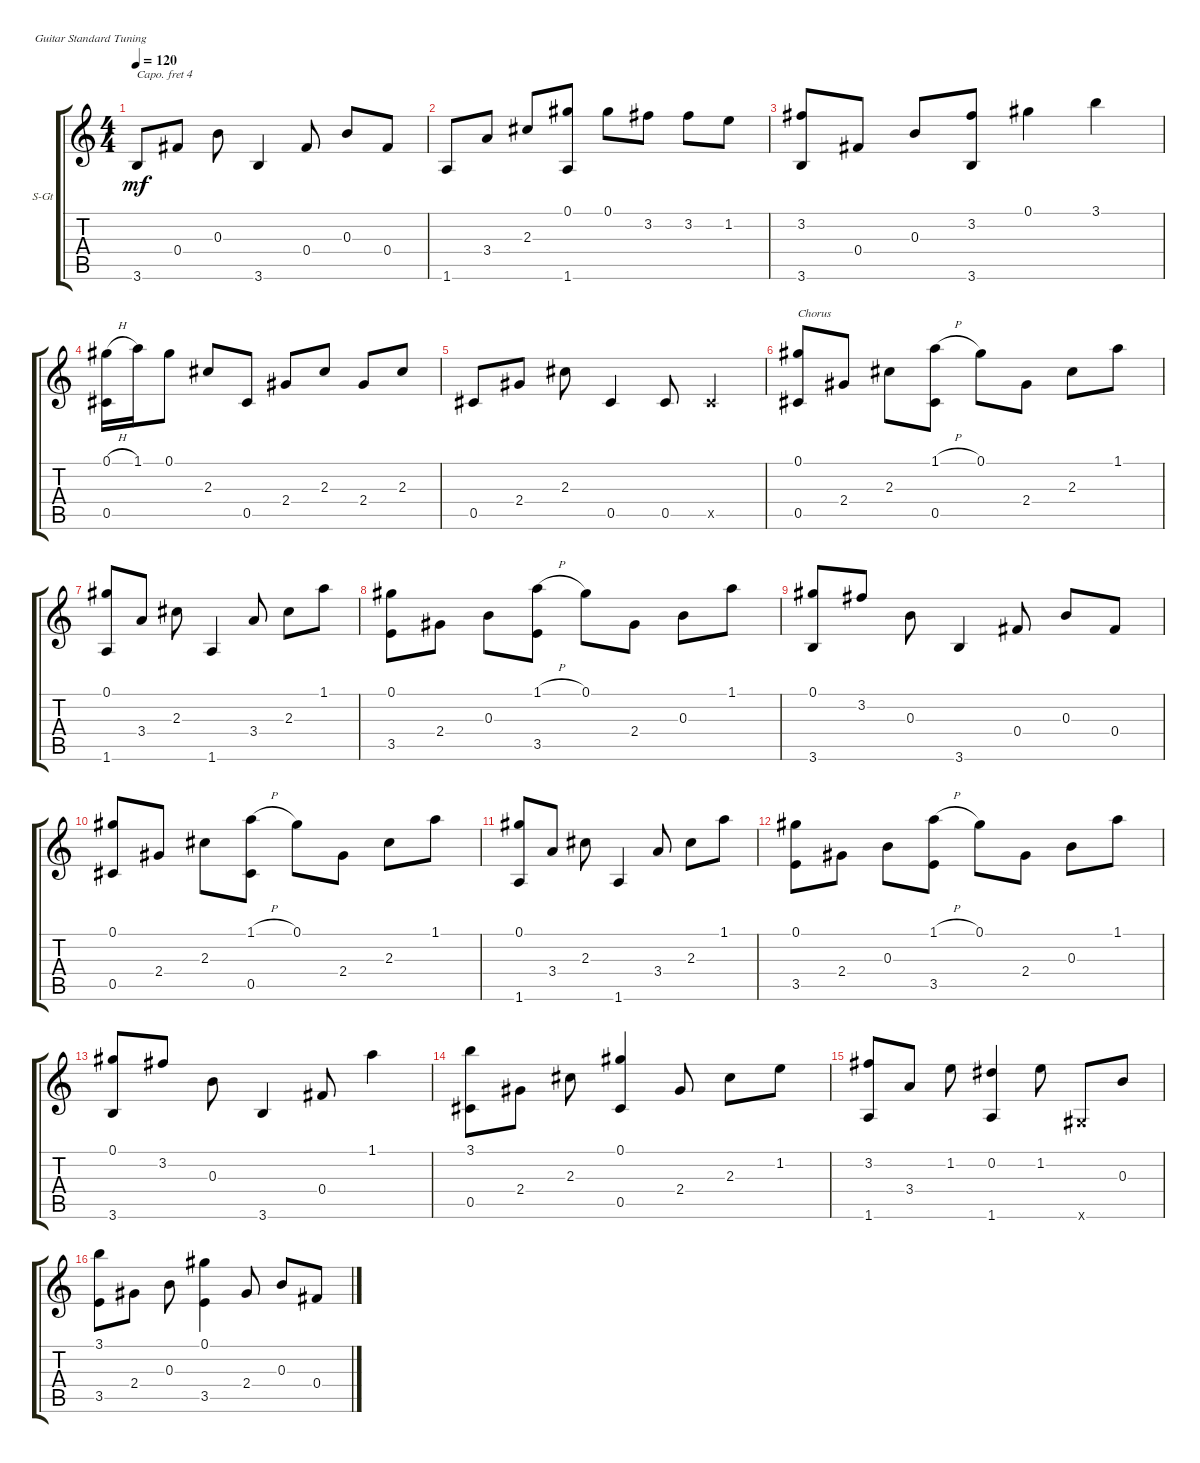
\defaultSystemsLayout 4
\bracketExtendMode groupsimilarinstruments
\firstSystemTrackNameOrientation horizontal
\otherSystemsTrackNameOrientation horizontal
\track ("Steel Guitar" "S-Gt") {instrument acousticguitarsteel}
\staff {score tabs}
\capo 4
\tuning (E4 B3 G3 D3 A2 E2)
\ts (4 4)
\tempo 120
\clef g2
\ks c
3.6.8{dy mf} 0.4.8 0.3.8 3.6.4 0.4.8 0.3.8 0.4.8 |
1.6.8 3.4.8 2.3.8 (1.6 0.1).8 0.1.8 3.2.8 3.2.8 1.2.8 |
(3.2 3.6).8 0.4.8 0.3.8 (3.2 3.6).8 0.1.4 3.1.4 |
(0.1{h} 0.5).16 1.1.16 0.1.8 2.3.8 0.5.8 2.4.8 2.3.8 2.4.8 2.3.8 |
0.5.8 2.4.8 2.3.8 0.5.4 0.5.8 0.5{x}.4 |
(0.5 0.1).8{txt "Chorus"} 2.4.8 2.3.8 (1.1{h} 0.5).8 0.1.8 2.4.8 2.3.8 1.1.8 |
(0.1 1.6).8 3.4.8 2.3.8 1.6.4 3.4.8 2.3.8 1.1.8 |
(0.1 3.5).8 2.4.8 0.3.8 (1.1{h} 3.5).8 0.1.8 2.4.8 0.3.8 1.1.8 |
(0.1 3.6).8 3.2.8 0.3.8 3.6.4 0.4.8 0.3.8 0.4.8 |
(0.5 0.1).8 2.4.8 2.3.8 (1.1{h} 0.5).8 0.1.8 2.4.8 2.3.8 1.1.8 |
(0.1 1.6).8 3.4.8 2.3.8 1.6.4 3.4.8 2.3.8 1.1.8 |
(0.1 3.5).8 2.4.8 0.3.8 (1.1{h} 3.5).8 0.1.8 2.4.8 0.3.8 1.1.8 |
(0.1 3.6).8 3.2.8 0.3.8 3.6.4 0.4.8 1.1.4 |
(3.1 0.5).8 2.4.8 2.3.8 (0.1 0.5).4 2.4.8 2.3.8 1.2.8 |
(3.2 1.6).8 3.4.8 1.2.8 (0.2 1.6).4 1.2.8 0.6{x}.8 0.3.8 |
(3.1 3.5).8 2.4.8 0.3.8 (0.1 3.5).4 2.4.8 0.3.8 0.4.8
